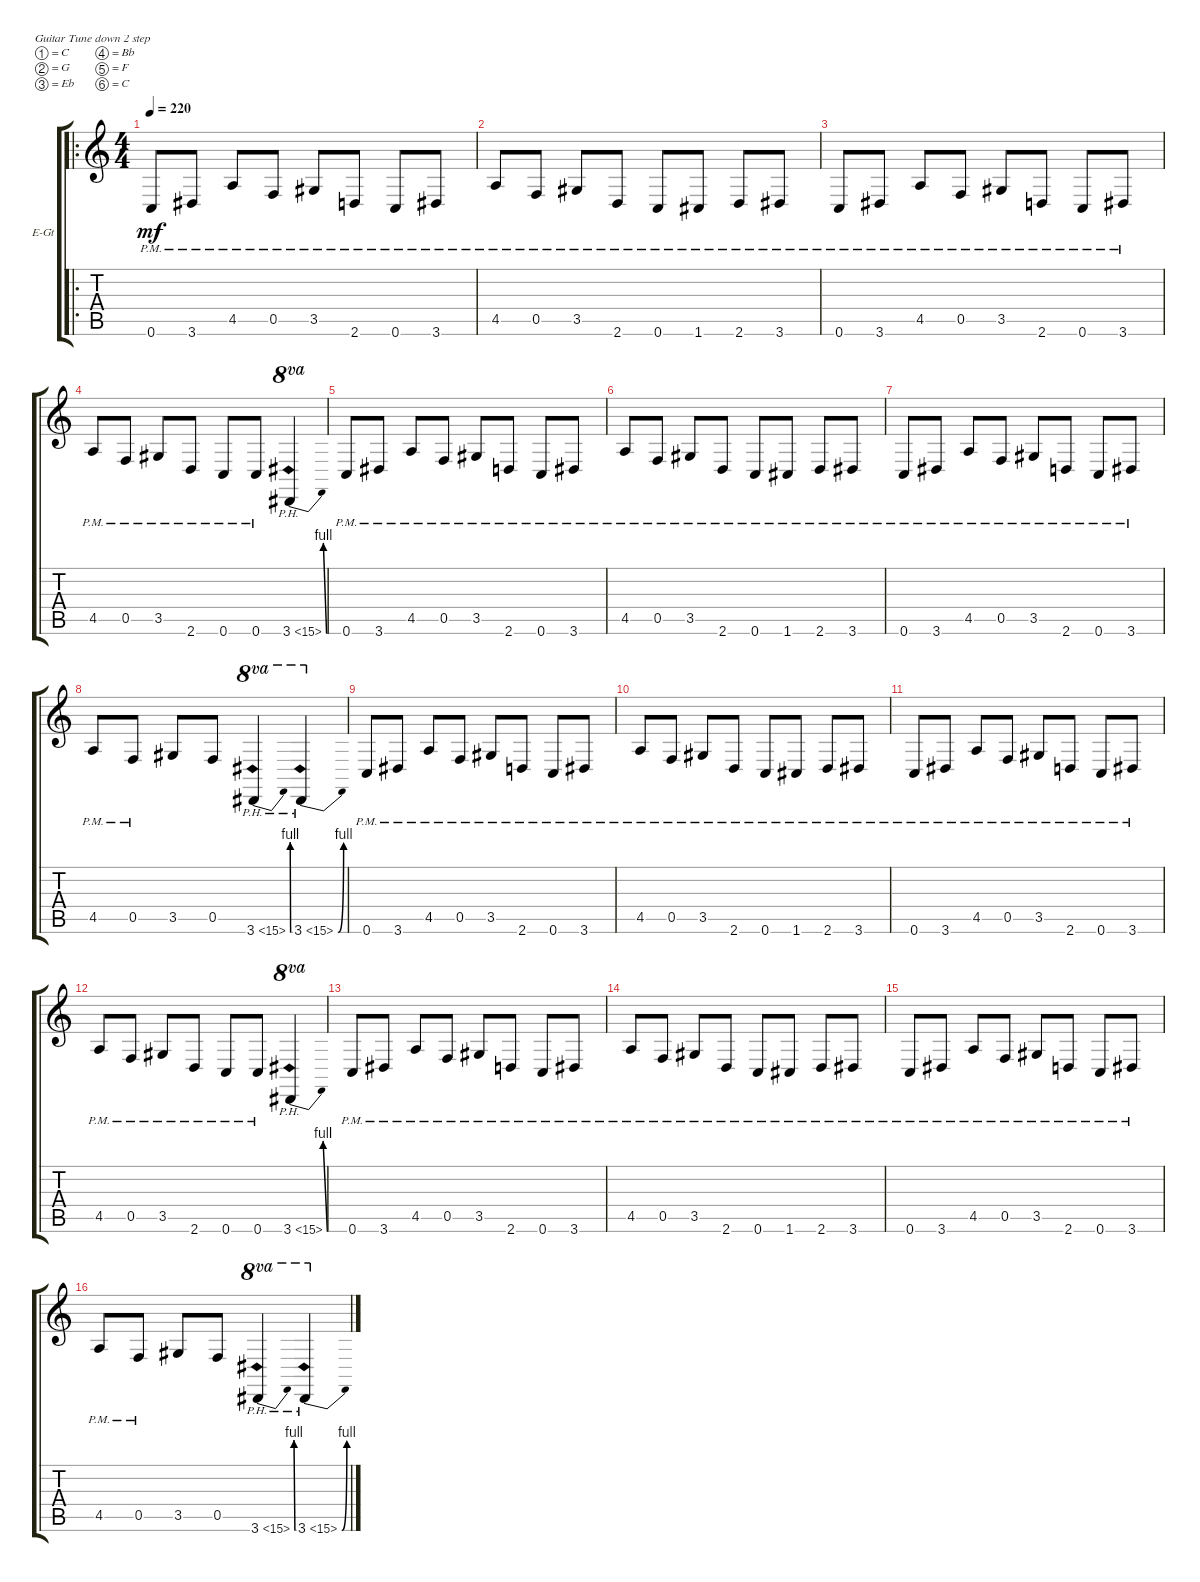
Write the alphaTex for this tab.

\defaultSystemsLayout 4
\bracketExtendMode groupsimilarinstruments
\firstSystemTrackNameOrientation horizontal
\otherSystemsTrackNameOrientation horizontal
\track ("Electric Guitar1" "E-Gt") {instrument distortionguitar}
\staff {score tabs}
\tuning (C4 G3 Eb3 Bb2 F2 C2)
\ro
\ts (4 4)
\tempo 220
\clef g2
\ks c
0.6{pm}.8{dy mf instrument distortionguitar} 3.6{pm}.8 4.5{pm}.8 0.5{pm}.8 3.5{pm}.8 2.6{pm}.8 0.6{pm}.8 3.6{pm}.8 |
4.5{pm}.8 0.5{pm}.8 3.5{pm}.8 2.6{pm}.8 0.6{pm}.8 1.6{pm}.8 2.6{pm}.8 3.6{pm}.8 |
0.6{pm}.8 3.6{pm}.8 4.5{pm}.8 0.5{pm}.8 3.5{pm}.8 2.6{pm}.8 0.6{pm}.8 3.6{pm}.8 |
4.5{pm}.8 0.5{pm}.8 3.5{pm}.8 2.6{pm}.8 0.6{pm}.8 0.6{pm}.8 3.6{be (bend 0 0 15 4) ph 12}.4{ot 8va} |
0.6{pm}.8 3.6{pm}.8 4.5{pm}.8 0.5{pm}.8 3.5{pm}.8 2.6{pm}.8 0.6{pm}.8 3.6{pm}.8 |
4.5{pm}.8 0.5{pm}.8 3.5{pm}.8 2.6{pm}.8 0.6{pm}.8 1.6{pm}.8 2.6{pm}.8 3.6{pm}.8 |
0.6{pm}.8 3.6{pm}.8 4.5{pm}.8 0.5{pm}.8 3.5{pm}.8 2.6{pm}.8 0.6{pm}.8 3.6{pm}.8 |
4.5{pm}.8 0.5{pm}.8 3.5.8 0.5.8 3.6{be (bend 0 0 15 4) ph 12}.4{ot 8va} 3.6{be (bend 0 0 15 4) ph 12}.4{ot 8va} |
0.6{pm}.8 3.6{pm}.8 4.5{pm}.8 0.5{pm}.8 3.5{pm}.8 2.6{pm}.8 0.6{pm}.8 3.6{pm}.8 |
4.5{pm}.8 0.5{pm}.8 3.5{pm}.8 2.6{pm}.8 0.6{pm}.8 1.6{pm}.8 2.6{pm}.8 3.6{pm}.8 |
0.6{pm}.8 3.6{pm}.8 4.5{pm}.8 0.5{pm}.8 3.5{pm}.8 2.6{pm}.8 0.6{pm}.8 3.6{pm}.8 |
4.5{pm}.8 0.5{pm}.8 3.5{pm}.8 2.6{pm}.8 0.6{pm}.8 0.6{pm}.8 3.6{be (bend 0 0 15 4) ph 12}.4{ot 8va} |
0.6{pm}.8 3.6{pm}.8 4.5{pm}.8 0.5{pm}.8 3.5{pm}.8 2.6{pm}.8 0.6{pm}.8 3.6{pm}.8 |
4.5{pm}.8 0.5{pm}.8 3.5{pm}.8 2.6{pm}.8 0.6{pm}.8 1.6{pm}.8 2.6{pm}.8 3.6{pm}.8 |
0.6{pm}.8 3.6{pm}.8 4.5{pm}.8 0.5{pm}.8 3.5{pm}.8 2.6{pm}.8 0.6{pm}.8 3.6{pm}.8 |
4.5{pm}.8 0.5{pm}.8 3.5.8 0.5.8 3.6{be (bend 0 0 15 4) ph 12}.4{ot 8va} 3.6{be (bend 0 0 15 4) ph 12}.4{ot 8va}
